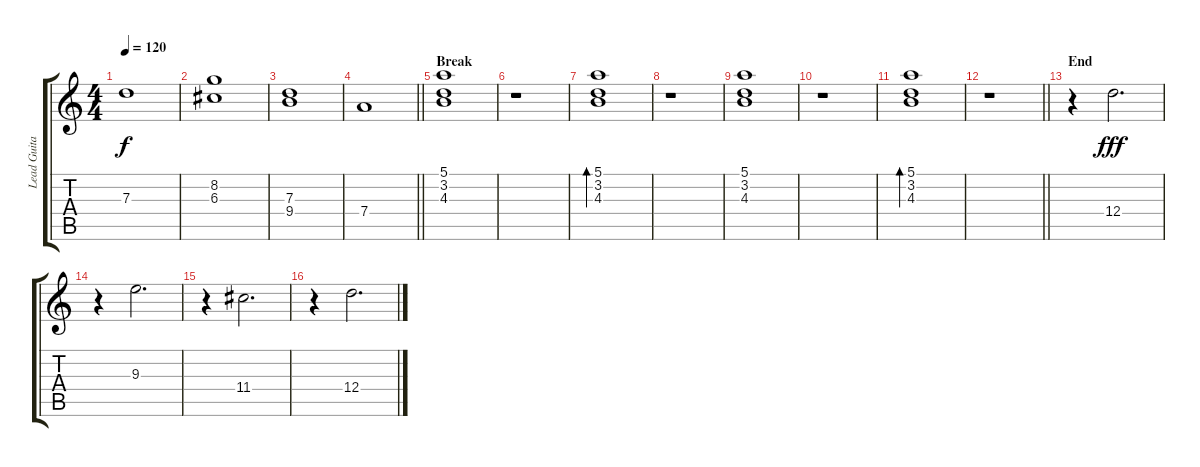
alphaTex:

\track ("Lead Guitar" "Lead Guita") {instrument overdrivenguitar}
\staff {score tabs}
\tuning (E4 B3 G3 D3 A2 E2) {hide}
\ts (4 4)
\tempo 120
\clef g2
\ks c
7.3.1{dy f} |
(8.2 6.3).1 |
(7.3 9.4).1 |
\barLineRight lightlight
7.4.1 |
\section ("" "Break")
(5.1 3.2 4.3).1{instrument electricguitarclean} |
r.1 |
(5.1 3.2 4.3).1{bd 240 instrument electricguitarclean} |
r.1 |
(5.1 3.2 4.3).1{instrument electricguitarclean} |
r.1 |
(5.1 3.2 4.3).1{bd 240 instrument electricguitarclean} |
\barLineRight lightlight
r.1 |
\section ("" "End")
r.4 12.4.2{d dy fff} |
r.4 9.3.2{d} |
r.4 11.4.2{d} |
r.4 12.4.2{d}
